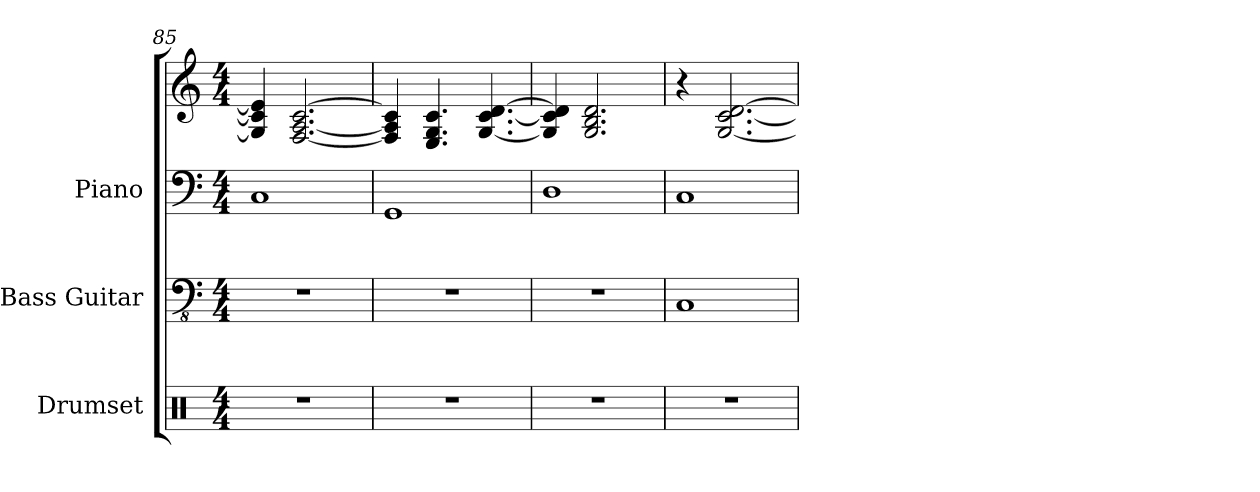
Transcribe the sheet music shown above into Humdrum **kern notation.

**kern	**kern	**kern	**kern
*part3	*part2	*part1	*part1
*staff4	*staff3	*staff2	*staff1
*I"Drumset	*I"Bass Guitar	*I"Piano	*
*I'Drs.	*I'B. Guit.	*I'Pno.	*
*clefX	*clefFv4	*clefF4	*clefG2
*k[]	*k[]	*k[]	*k[]
*M4/4	*M4/4	*M4/4	*M4/4
=85	=85	=85	=85
1r	1r	1C	4G/] 4c/] 4e/]
.	.	.	[2.F/ [2.A/ [2.c/
=86	=86	=86	=86
1r	1r	1GG	4F/] 4A/] 4c/]
.	.	.	4.E/ 4.G/ 4.c/
.	.	.	[4.G/ [4.c/ [4.d/
!!LO:LB:g=z
=87	=87	=87	=87
1r	1r	1D	4G/] 4c/] 4d/]
.	.	.	2.G/ 2.B/ 2.d/
=88	=88	=88	=88
1r	1CC	1C	4r
.	.	.	[2.G/ [2.c/ [2.d/
=	=	=	=
*-	*-	*-	*-
